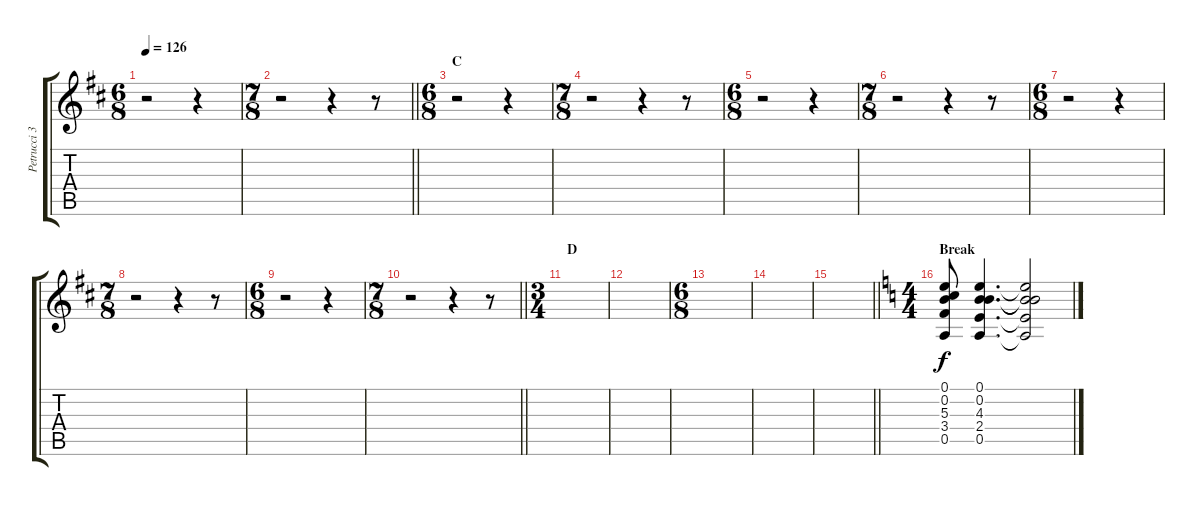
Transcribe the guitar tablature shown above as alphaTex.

\track ("Petrucci 3" "Petrucci 3") {instrument electricguitarclean}
\staff {score tabs}
\tuning (E4 B3 G3 D3 A2 E2) {hide}
\ts (6 8)
\tempo 126
\clef g2
\ks bminor
r.2{dy f} r.4 |
\ts (7 8)
\barLineRight lightlight
r.2 r.4 r.8 |
\ts (6 8)
\section ("" "C")
r.2 r.4 |
\ts (7 8)
r.2 r.4 r.8 |
\ts (6 8)
r.2 r.4 |
\ts (7 8)
r.2 r.4 r.8 |
\ts (6 8)
r.2 r.4 |
\ts (7 8)
r.2 r.4 r.8 |
\ts (6 8)
r.2 r.4 |
\ts (7 8)
\barLineRight lightlight
r.2 r.4 r.8 |
\ts (3 4)
\section ("" "D")
|
|
\ts (6 8)
|
|
\barLineRight lightlight
|
\ts (4 4)
\section ("" "Break")
\ks aminor
(0.1 0.2 5.3 3.4 0.5).8 (0.1 0.2 4.3 2.4 0.5).4{d} (0.1{t} 0.2{t} 4.3{t} 2.4{t} 0.5{t}).2
